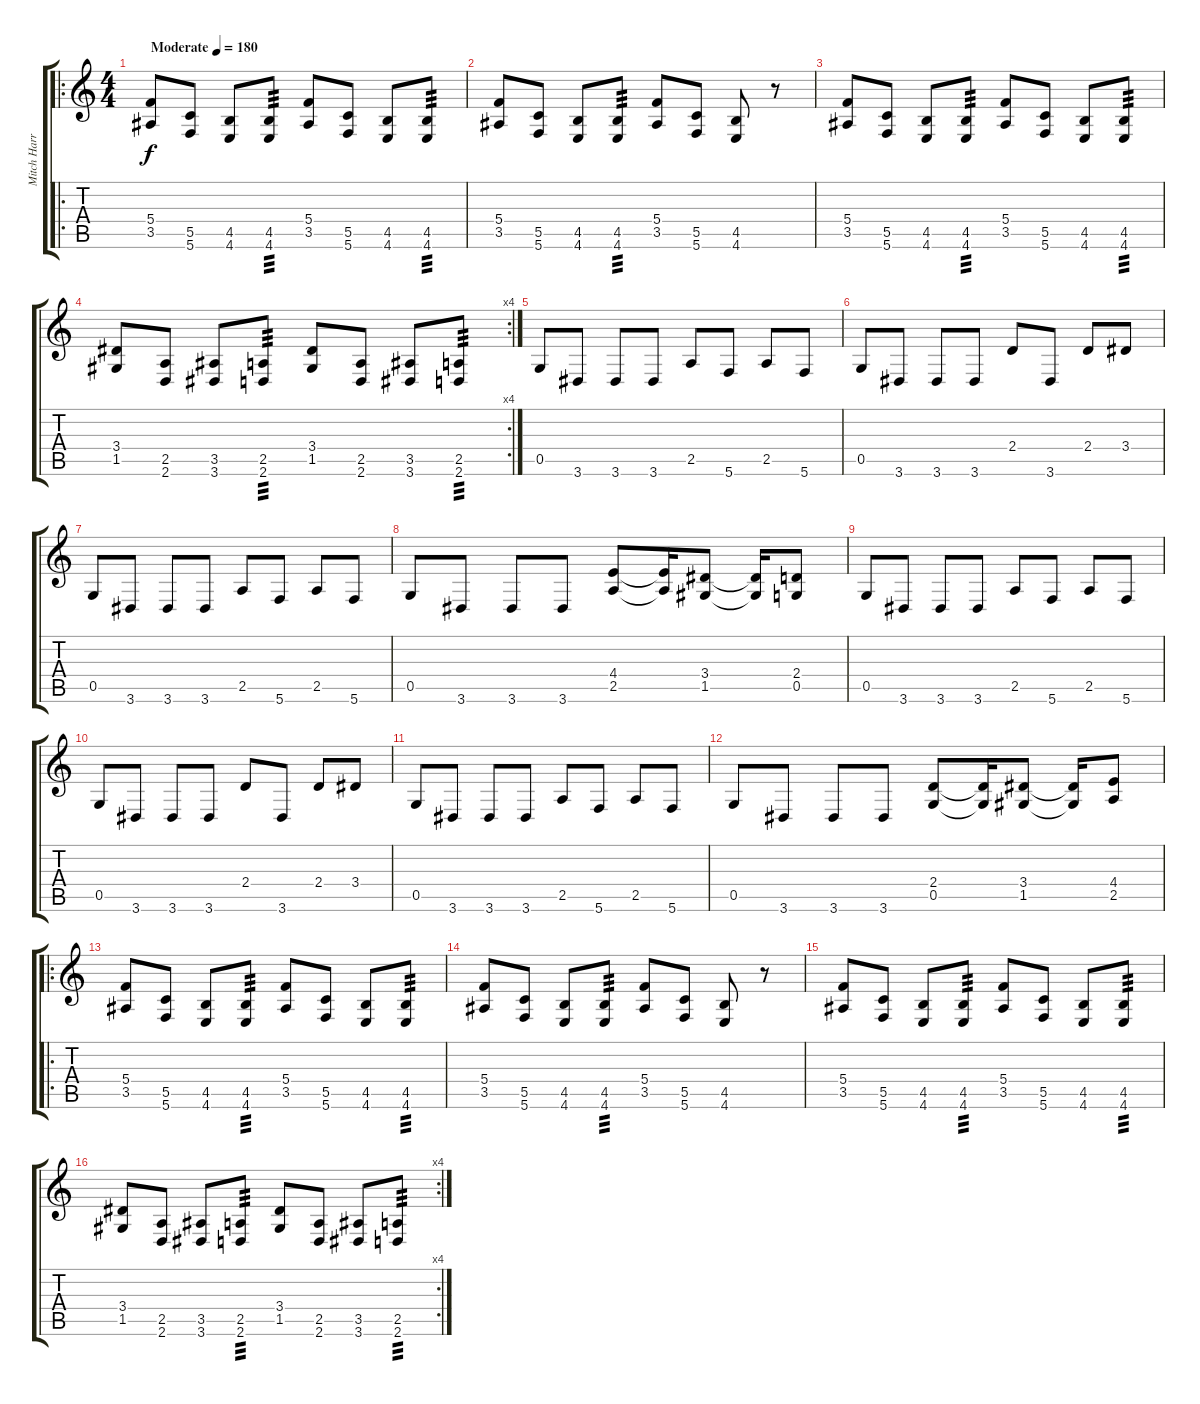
\track ("Mitch Harris" "Mitch Harr") {instrument distortionguitar}
\staff {score tabs}
\tuning (D4 A3 F3 C3 G2 C2) {hide}
\ro
\ts (4 4)
\tempo (180 "Moderate")
\clef g2
\ks c
(5.4 3.5).8{dy f instrument distortionguitar} (5.5 5.6).8 (4.5 4.6).8 (4.5 4.6).8{tp 3} (5.4 3.5).8 (5.5 5.6).8 (4.5 4.6).8 (4.5 4.6).8{tp 3} |
(5.4 3.5).8 (5.5 5.6).8 (4.5 4.6).8 (4.5 4.6).8{tp 3} (5.4 3.5).8 (5.5 5.6).8 (4.5 4.6).8 r.8 |
(5.4 3.5).8 (5.5 5.6).8 (4.5 4.6).8 (4.5 4.6).8{tp 3} (5.4 3.5).8 (5.5 5.6).8 (4.5 4.6).8 (4.5 4.6).8{tp 3} |
\rc 4
(3.4 1.5).8 (2.5 2.6).8 (3.5 3.6).8 (2.5 2.6).8{tp 3} (3.4 1.5).8 (2.5 2.6).8 (3.5 3.6).8 (2.5 2.6).8{tp 3} |
0.5.8 3.6.8 3.6.8 3.6.8 2.5.8 5.6.8 2.5.8 5.6.8 |
0.5.8 3.6.8 3.6.8 3.6.8 2.4.8 3.6.8 2.4.8 3.4.8 |
0.5.8 3.6.8 3.6.8 3.6.8 2.5.8 5.6.8 2.5.8 5.6.8 |
0.5.8 3.6.8 3.6.8 3.6.8 (4.4 2.5).8 (4.4{t} 2.5{t}).16 (3.4 1.5).8 (3.4{t} 1.5{t}).16 (2.4 0.5).8 |
0.5.8 3.6.8 3.6.8 3.6.8 2.5.8 5.6.8 2.5.8 5.6.8 |
0.5.8 3.6.8 3.6.8 3.6.8 2.4.8 3.6.8 2.4.8 3.4.8 |
0.5.8 3.6.8 3.6.8 3.6.8 2.5.8 5.6.8 2.5.8 5.6.8 |
0.5.8 3.6.8 3.6.8 3.6.8 (2.4 0.5).8 (2.4{t} 0.5{t}).16 (3.4 1.5).8 (3.4{t} 1.5{t}).16 (4.4 2.5).8 |
\ro
(5.4 3.5).8 (5.5 5.6).8 (4.5 4.6).8 (4.5 4.6).8{tp 3} (5.4 3.5).8 (5.5 5.6).8 (4.5 4.6).8 (4.5 4.6).8{tp 3} |
(5.4 3.5).8 (5.5 5.6).8 (4.5 4.6).8 (4.5 4.6).8{tp 3} (5.4 3.5).8 (5.5 5.6).8 (4.5 4.6).8 r.8 |
(5.4 3.5).8 (5.5 5.6).8 (4.5 4.6).8 (4.5 4.6).8{tp 3} (5.4 3.5).8 (5.5 5.6).8 (4.5 4.6).8 (4.5 4.6).8{tp 3} |
\rc 4
(3.4 1.5).8 (2.5 2.6).8 (3.5 3.6).8 (2.5 2.6).8{tp 3} (3.4 1.5).8 (2.5 2.6).8 (3.5 3.6).8 (2.5 2.6).8{tp 3}
